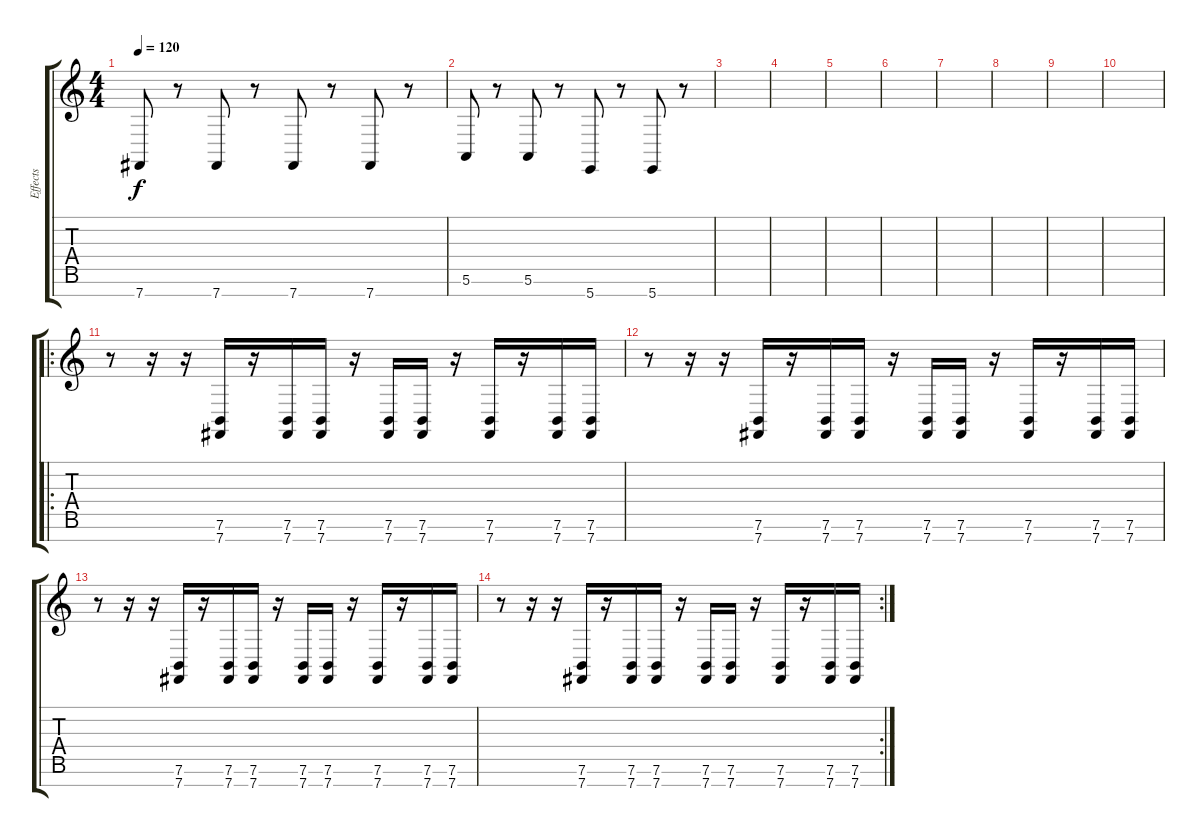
\track ("Effects" "Effects") {instrument lead8bassandlead}
\staff {score tabs}
\tuning (E4 B3 G3 D3 A2 E2 B1) {hide}
\ts (4 4)
\tempo 120
\clef g2
\ks c
7.7.8{dy f instrument lead8bassandlead} r.8 7.7.8 r.8 7.7.8 r.8 7.7.8 r.8 |
5.6.8 r.8 5.6.8 r.8 5.7.8 r.8 5.7.8 r.8 |
|
|
|
|
|
|
|
|
\ro
r.8 r.16 r.16 (7.6 7.7).16 r.16 (7.6 7.7).16 (7.6 7.7).16 r.16 (7.6 7.7).16 (7.6 7.7).16 r.16 (7.6 7.7).16 r.16 (7.6 7.7).16 (7.6 7.7).16 |
r.8 r.16 r.16 (7.6 7.7).16 r.16 (7.6 7.7).16 (7.6 7.7).16 r.16 (7.6 7.7).16 (7.6 7.7).16 r.16 (7.6 7.7).16 r.16 (7.6 7.7).16 (7.6 7.7).16 |
r.8 r.16 r.16 (7.6 7.7).16 r.16 (7.6 7.7).16 (7.6 7.7).16 r.16 (7.6 7.7).16 (7.6 7.7).16 r.16 (7.6 7.7).16 r.16 (7.6 7.7).16 (7.6 7.7).16 |
\rc 2
r.8 r.16 r.16 (7.6 7.7).16 r.16 (7.6 7.7).16 (7.6 7.7).16 r.16 (7.6 7.7).16 (7.6 7.7).16 r.16 (7.6 7.7).16 r.16 (7.6 7.7).16 (7.6 7.7).16
